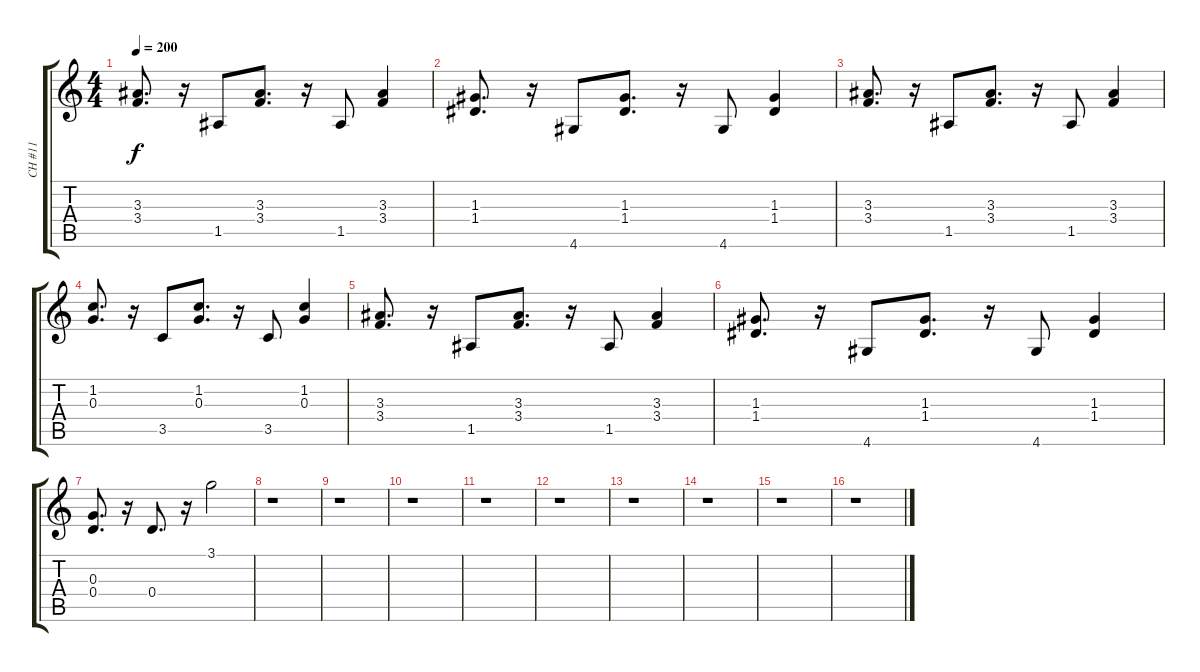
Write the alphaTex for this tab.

\track ("CH #11" "CH #11") {instrument distortionguitar}
\staff {score tabs}
\tuning (E4 B3 G3 D3 A2 E2) {hide}
\ts (4 4)
\tempo 200
\clef g2
\ks c
(3.3 3.4).8{d dy f} r.16 1.5.8 (3.3 3.4).8{d} r.16 1.5.8 (3.3 3.4).4 |
(1.3 1.4).8{d} r.16 4.6.8 (1.3 1.4).8{d} r.16 4.6.8 (1.3 1.4).4 |
(3.3 3.4).8{d} r.16 1.5.8 (3.3 3.4).8{d} r.16 1.5.8 (3.3 3.4).4 |
(1.2 0.3).8{d} r.16 3.5.8 (1.2 0.3).8{d} r.16 3.5.8 (1.2 0.3).4 |
(3.3 3.4).8{d} r.16 1.5.8 (3.3 3.4).8{d} r.16 1.5.8 (3.3 3.4).4 |
(1.3 1.4).8{d} r.16 4.6.8 (1.3 1.4).8{d} r.16 4.6.8 (1.3 1.4).4 |
(0.3 0.4).8{d} r.16 0.4.8{d} r.16 3.1.2 |
r.1 |
r.1 |
r.1 |
r.1 |
r.1 |
r.1 |
r.1 |
r.1 |
r.1
